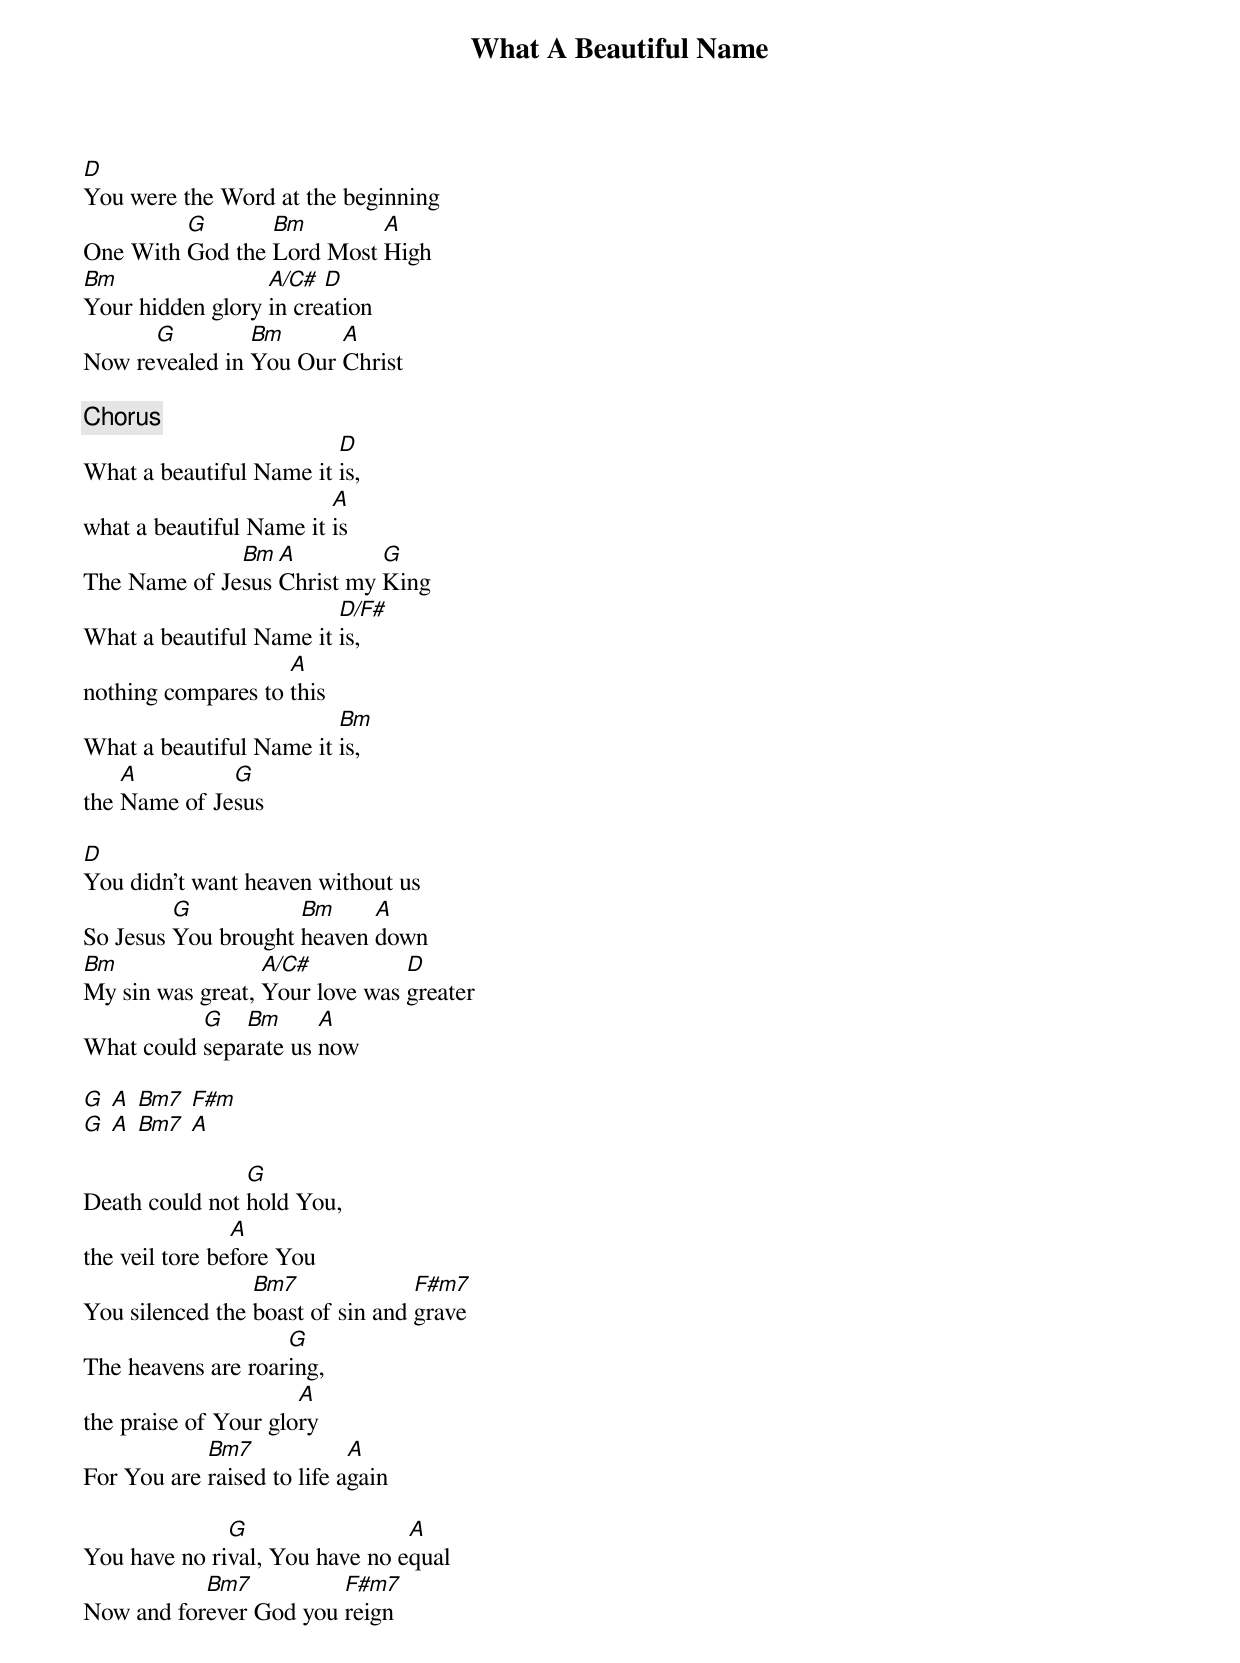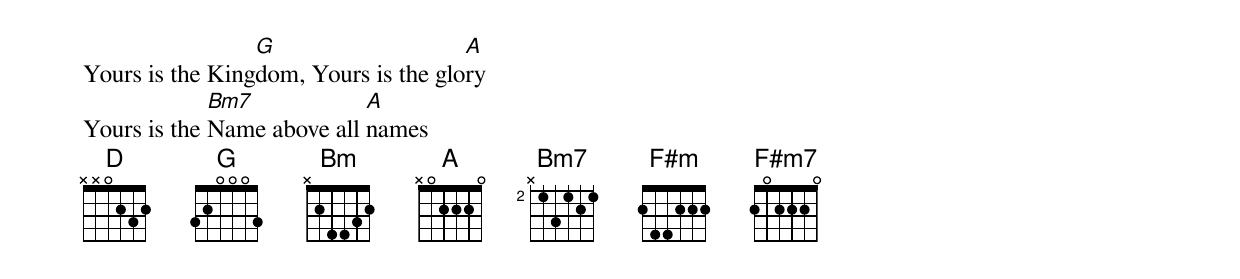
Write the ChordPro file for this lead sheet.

{Title: What A Beautiful Name}
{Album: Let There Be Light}
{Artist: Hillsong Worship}

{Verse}
[D]You were the Word at the beginning
One With [G]God the [Bm]Lord Most [A]High
[Bm]Your hidden glory [A/C#]in cre[D]ation
Now re[G]vealed in [Bm]You Our [A]Christ

{Chorus}
What a beautiful Name it [D]is,
what a beautiful Name it [A]is
The Name of Je[Bm]sus [A]Christ my [G]King
What a beautiful Name it [D/F#]is,
nothing compares to [A]this
What a beautiful Name it [Bm]is,
the [A]Name of Je[G]sus

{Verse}
[D]You didn't want heaven without us
So Jesus [G]You brought [Bm]heaven [A]down
[Bm]My sin was great, [A/C#]Your love was [D]greater
What could [G]sepa[Bm]rate us [A]now

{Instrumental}
[G] [A] [Bm7] [F#m]
[G] [A] [Bm7] [A]

{Bridge 1}
Death could not [G]hold You,
the veil tore be[A]fore You
You silenced the [Bm7]boast of sin and [F#m7]grave
The heavens are roar[G]ing,
the praise of Your glo[A]ry
For You are [Bm7]raised to life a[A]gain

{Bridge 2}
You have no ri[G]val, You have no e[A]qual
Now and for[Bm7]ever God you [F#m7]reign
Yours is the King[G]dom, Yours is the glo[A]ry
Yours is the [Bm7]Name above all [A]names
